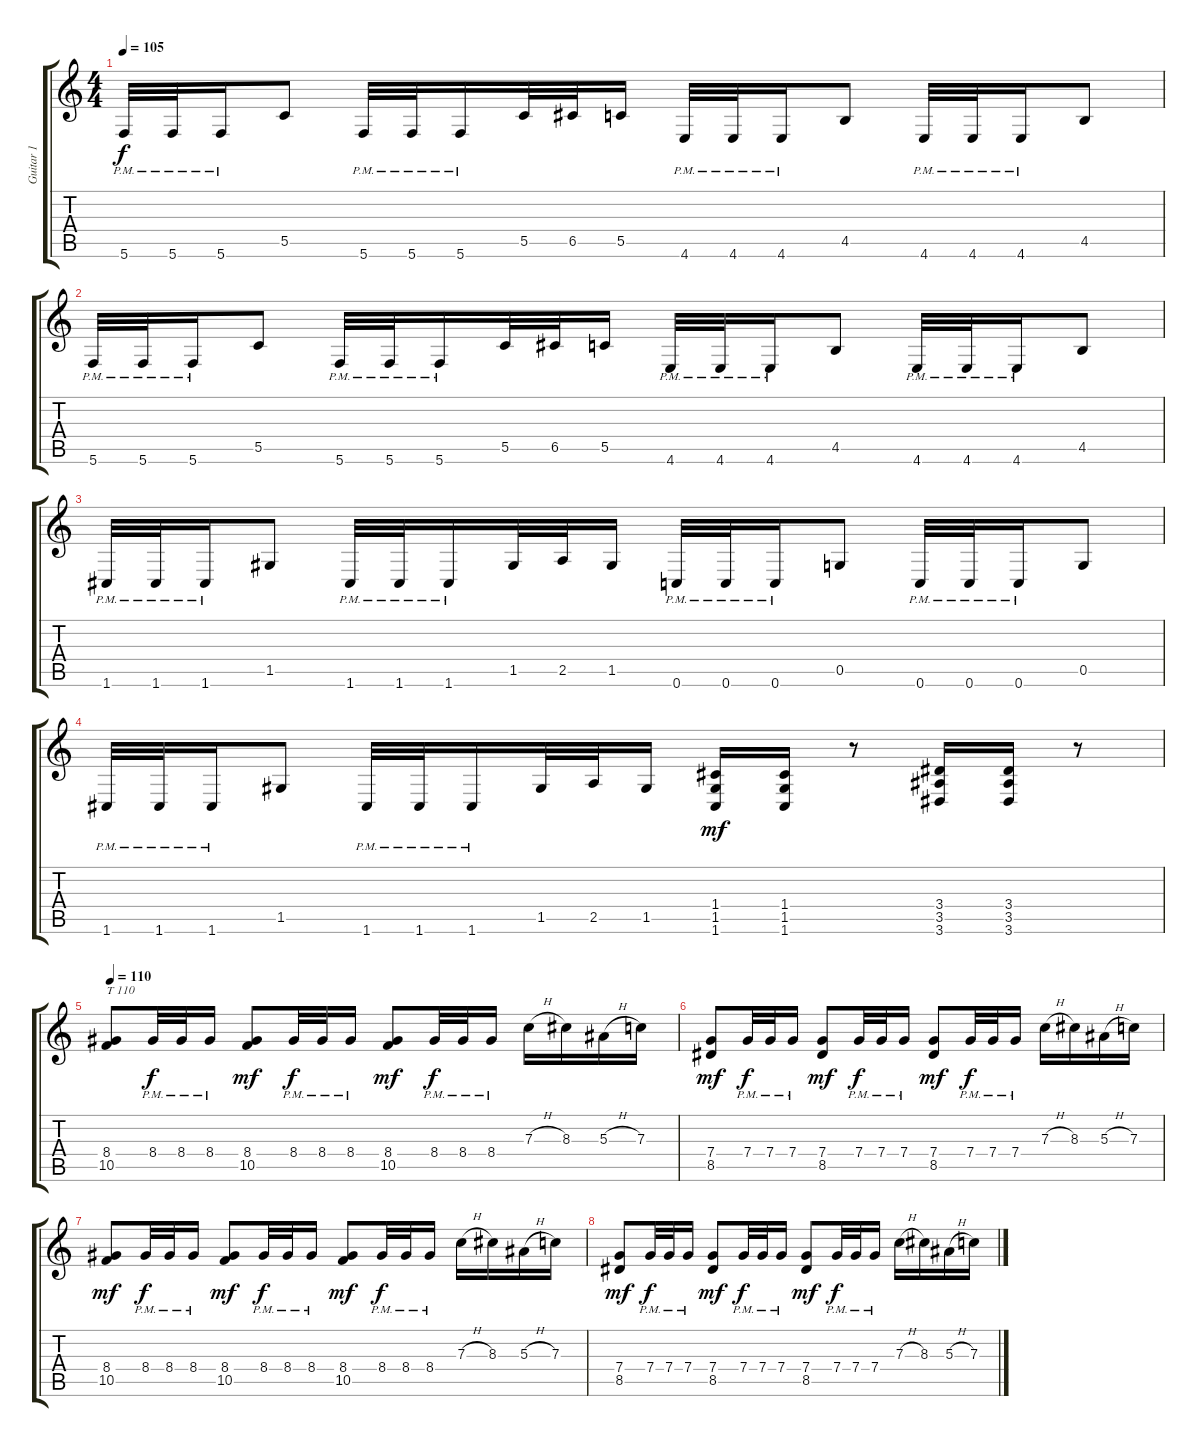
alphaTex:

\track ("Guitar 1" "Guitar 1") {instrument distortionguitar}
\staff {score tabs}
\tuning (D4 A3 F3 C3 G2 C2) {hide}
\ts (4 4)
\tempo 105
\clef g2
\ks c
5.6{pm}.32{dy f} 5.6{pm}.32 5.6{pm}.16 5.5.8 5.6{pm}.32 5.6{pm}.32 5.6{pm}.16 5.5.32 6.5.32 5.5.16 4.6{pm}.32 4.6{pm}.32 4.6{pm}.16 4.5.8 4.6{pm}.32 4.6{pm}.32 4.6{pm}.16 4.5.8 |
5.6{pm}.32 5.6{pm}.32 5.6{pm}.16 5.5.8 5.6{pm}.32 5.6{pm}.32 5.6{pm}.16 5.5.32 6.5.32 5.5.16 4.6{pm}.32 4.6{pm}.32 4.6{pm}.16 4.5.8 4.6{pm}.32 4.6{pm}.32 4.6{pm}.16 4.5.8 |
1.6{pm}.32 1.6{pm}.32 1.6{pm}.16 1.5.8 1.6{pm}.32 1.6{pm}.32 1.6{pm}.16 1.5.32 2.5.32 1.5.16 0.6{pm}.32 0.6{pm}.32 0.6{pm}.16 0.5.8 0.6{pm}.32 0.6{pm}.32 0.6{pm}.16 0.5.8 |
1.6{pm}.32 1.6{pm}.32 1.6{pm}.16 1.5.8 1.6{pm}.32 1.6{pm}.32 1.6{pm}.16 1.5.32 2.5.32 1.5.16 (1.4 1.5 1.6).16{dy mf} (1.4 1.5 1.6).16 r.8 (3.4 3.5 3.6).16 (3.4 3.5 3.6).16 r.8 |
\tempo 110
(8.4 10.5).8{txt "T 110"} 8.4{pm}.32{dy f} 8.4{pm}.32 8.4{pm}.16 (8.4 10.5).8{dy mf} 8.4{pm}.32{dy f} 8.4{pm}.32 8.4{pm}.16 (8.4 10.5).8{dy mf} 8.4{pm}.32{dy f} 8.4{pm}.32 8.4{pm}.16 7.3{h}.16 8.3.16 5.3{h}.16 7.3.16 |
(7.4 8.5).8{dy mf} 7.4{pm}.32{dy f} 7.4{pm}.32 7.4{pm}.16 (7.4 8.5).8{dy mf} 7.4{pm}.32{dy f} 7.4{pm}.32 7.4{pm}.16 (7.4 8.5).8{dy mf} 7.4{pm}.32{dy f} 7.4{pm}.32 7.4{pm}.16 7.3{h}.16 8.3.16 5.3{h}.16 7.3.16 |
(8.4 10.5).8{dy mf} 8.4{pm}.32{dy f} 8.4{pm}.32 8.4{pm}.16 (8.4 10.5).8{dy mf} 8.4{pm}.32{dy f} 8.4{pm}.32 8.4{pm}.16 (8.4 10.5).8{dy mf} 8.4{pm}.32{dy f} 8.4{pm}.32 8.4{pm}.16 7.3{h}.16 8.3.16 5.3{h}.16 7.3.16 |
(7.4 8.5).8{dy mf} 7.4{pm}.32{dy f} 7.4{pm}.32 7.4{pm}.16 (7.4 8.5).8{dy mf} 7.4{pm}.32{dy f} 7.4{pm}.32 7.4{pm}.16 (7.4 8.5).8{dy mf} 7.4{pm}.32{dy f} 7.4{pm}.32 7.4{pm}.16 7.3{h}.16 8.3.16 5.3{h}.16 7.3.16
